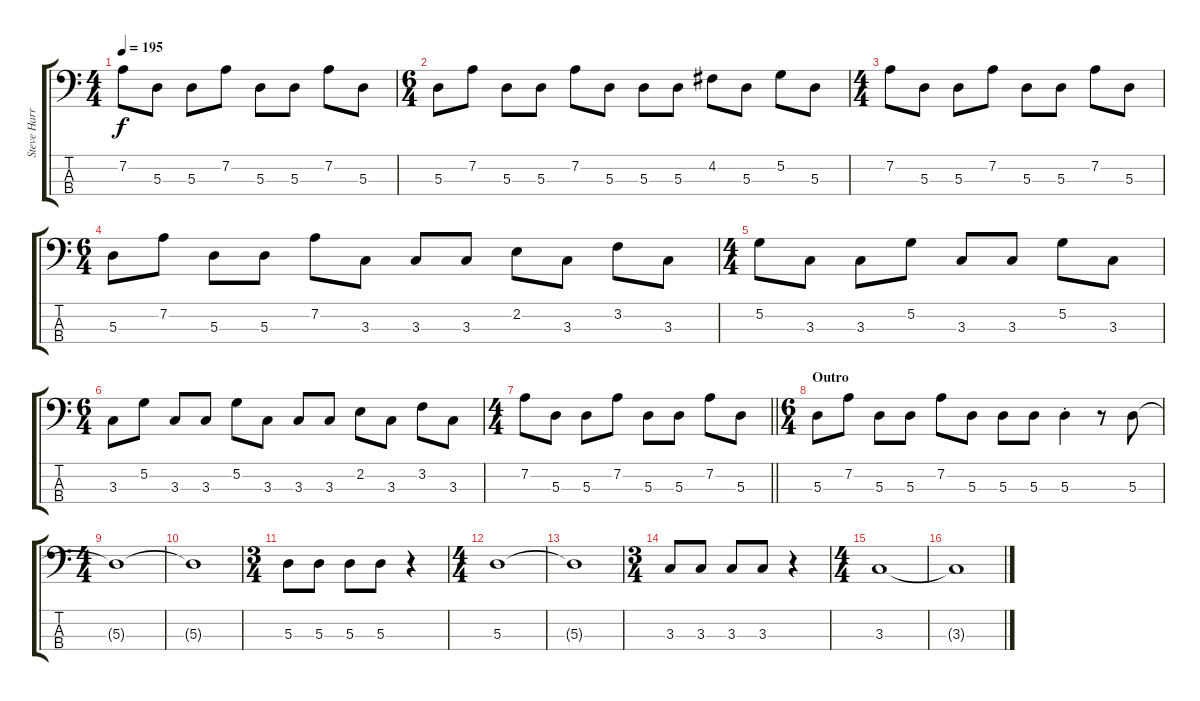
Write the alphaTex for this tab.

\track ("Steve Harris" "Steve Harr") {instrument electricbassfinger}
\staff {score tabs}
\tuning (G2 D2 A1 E1) {hide}
\ts (4 4)
\tempo 195
\clef f4
\ks c
7.2.8{dy f} 5.3.8 5.3.8 7.2.8 5.3.8 5.3.8 7.2.8 5.3.8 |
\ts (6 4)
5.3.8 7.2.8 5.3.8 5.3.8 7.2.8 5.3.8 5.3.8 5.3.8 4.2.8 5.3.8 5.2.8 5.3.8 |
\ts (4 4)
7.2.8 5.3.8 5.3.8 7.2.8 5.3.8 5.3.8 7.2.8 5.3.8 |
\ts (6 4)
5.3.8 7.2.8 5.3.8 5.3.8 7.2.8 3.3.8 3.3.8 3.3.8 2.2.8 3.3.8 3.2.8 3.3.8 |
\ts (4 4)
5.2.8 3.3.8 3.3.8 5.2.8 3.3.8 3.3.8 5.2.8 3.3.8 |
\ts (6 4)
3.3.8 5.2.8 3.3.8 3.3.8 5.2.8 3.3.8 3.3.8 3.3.8 2.2.8 3.3.8 3.2.8 3.3.8 |
\ts (4 4)
\barLineRight lightlight
7.2.8 5.3.8 5.3.8 7.2.8 5.3.8 5.3.8 7.2.8 5.3.8 |
\ts (6 4)
\section ("" "Outro")
5.3.8 7.2.8 5.3.8 5.3.8 7.2.8 5.3.8 5.3.8 5.3.8 5.3{st}.4 r.8 5.3.8 |
\ts (4 4)
5.3{t}.1 |
5.3{t}.1 |
\ts (3 4)
5.3.8 5.3.8 5.3.8 5.3.8 r.4 |
\ts (4 4)
5.3.1 |
5.3{t}.1 |
\ts (3 4)
3.3.8 3.3.8 3.3.8 3.3.8 r.4 |
\ts (4 4)
3.3.1 |
3.3{t}.1
